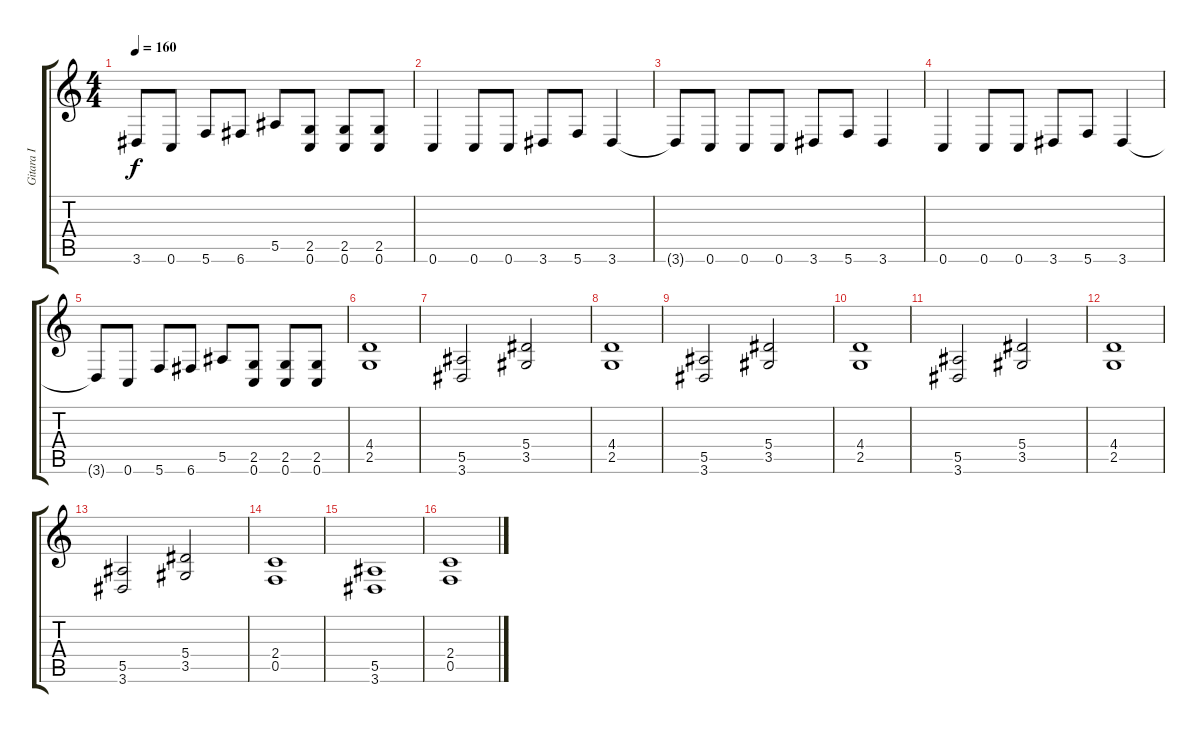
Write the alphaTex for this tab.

\track ("Gitara I" "Gitara I") {instrument distortionguitar}
\staff {score tabs}
\tuning (C4 G3 Eb3 Bb2 F2 C2) {hide}
\ts (4 4)
\tempo 160
\clef g2
\ks c
3.6{t}.8{dy f} 0.6.8 5.6.8 6.6.8 5.5.8 (2.5 0.6).8 (2.5 0.6).8 (2.5 0.6).8 |
0.6.4 0.6.8 0.6.8 3.6.8 5.6.8 3.6.4 |
3.6{t}.8 0.6.8 0.6.8 0.6.8 3.6.8 5.6.8 3.6.4 |
0.6.4 0.6.8 0.6.8 3.6.8 5.6.8 3.6.4 |
3.6{t}.8 0.6.8 5.6.8 6.6.8 5.5.8 (2.5 0.6).8 (2.5 0.6).8 (2.5 0.6).8 |
(4.4 2.5).1 |
(5.5 3.6).2 (5.4 3.5).2 |
(4.4 2.5).1 |
(5.5 3.6).2 (5.4 3.5).2 |
(4.4 2.5).1 |
(5.5 3.6).2 (5.4 3.5).2 |
(4.4 2.5).1 |
(5.5 3.6).2 (5.4 3.5).2 |
(2.4 0.5).1 |
(5.5 3.6).1 |
(2.4 0.5).1
